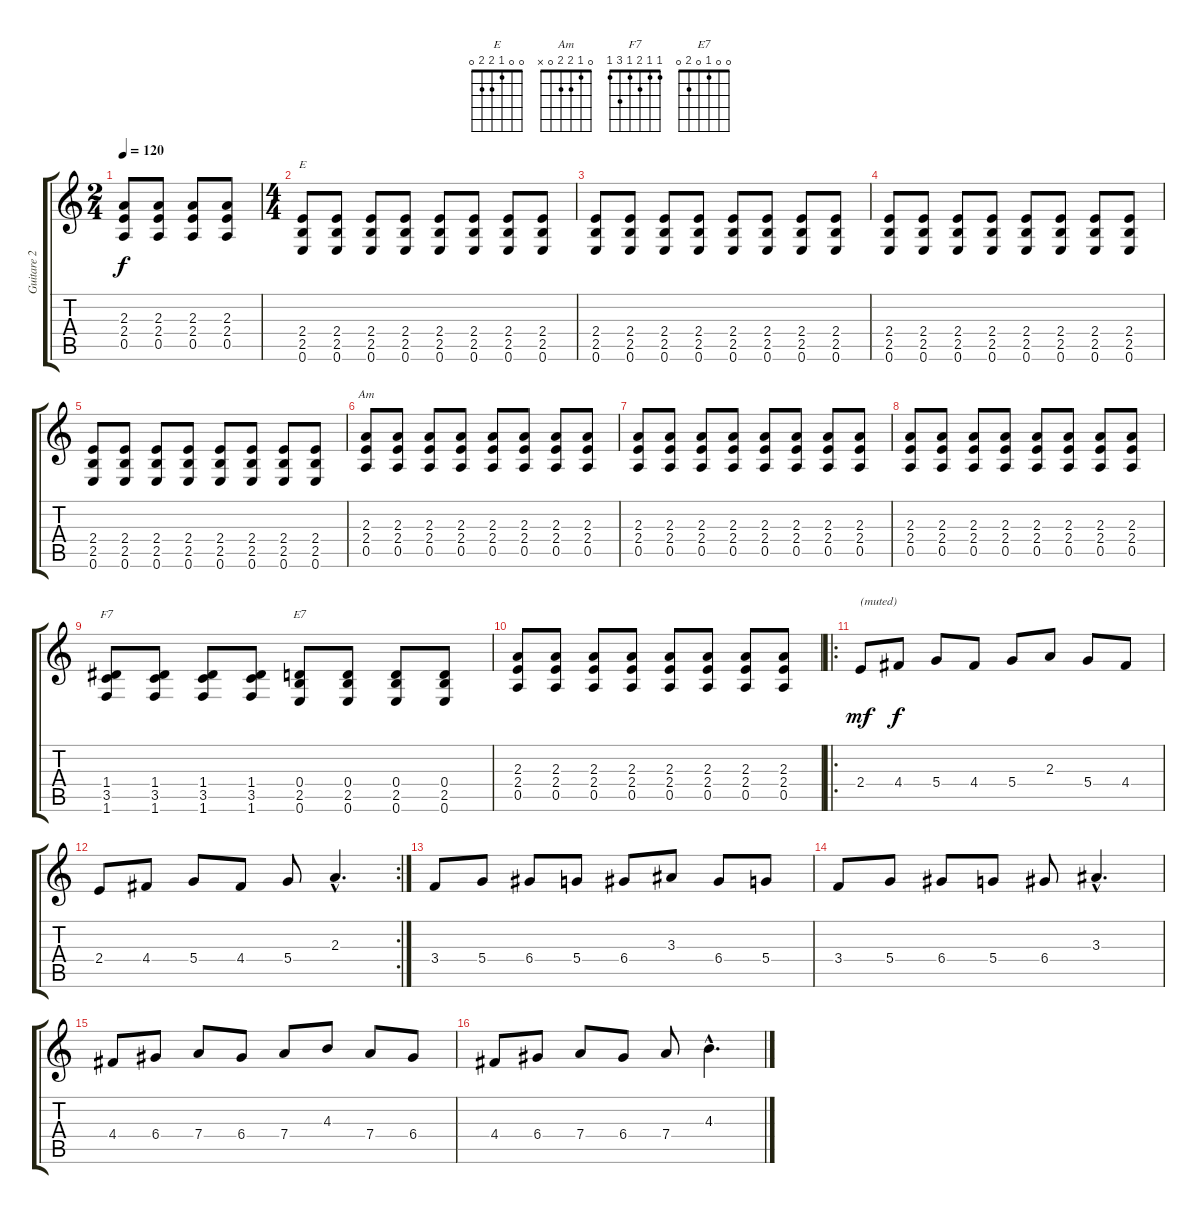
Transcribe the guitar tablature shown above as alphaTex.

\track ("Guitare 2" "Guitare 2") {instrument distortionguitar}
\staff {score tabs}
\tuning (E4 B3 G3 D3 A2 E2) {hide}
\chord ("E" 0 0 1 2 2 0)
\chord ("Am" 0 1 2 2 0 x)
\chord ("F7" 1 1 2 1 3 1)
\chord ("E7" 0 0 1 0 2 0)
\ts (2 4)
\tempo 120
\clef g2
\ks c
(2.3 2.4 0.5).8{dy f} (2.3 2.4 0.5).8 (2.3 2.4 0.5).8 (2.3 2.4 0.5).8 |
\ts (4 4)
(2.4 2.5 0.6).8{ch "E"} (2.4 2.5 0.6).8 (2.4 2.5 0.6).8 (2.4 2.5 0.6).8 (2.4 2.5 0.6).8 (2.4 2.5 0.6).8 (2.4 2.5 0.6).8 (2.4 2.5 0.6).8 |
(2.4 2.5 0.6).8 (2.4 2.5 0.6).8 (2.4 2.5 0.6).8 (2.4 2.5 0.6).8 (2.4 2.5 0.6).8 (2.4 2.5 0.6).8 (2.4 2.5 0.6).8 (2.4 2.5 0.6).8 |
(2.4 2.5 0.6).8 (2.4 2.5 0.6).8 (2.4 2.5 0.6).8 (2.4 2.5 0.6).8 (2.4 2.5 0.6).8 (2.4 2.5 0.6).8 (2.4 2.5 0.6).8 (2.4 2.5 0.6).8 |
(2.4 2.5 0.6).8 (2.4 2.5 0.6).8 (2.4 2.5 0.6).8 (2.4 2.5 0.6).8 (2.4 2.5 0.6).8 (2.4 2.5 0.6).8 (2.4 2.5 0.6).8 (2.4 2.5 0.6).8 |
(2.3 2.4 0.5).8{ch "Am"} (2.3 2.4 0.5).8 (2.3 2.4 0.5).8 (2.3 2.4 0.5).8 (2.3 2.4 0.5).8 (2.3 2.4 0.5).8 (2.3 2.4 0.5).8 (2.3 2.4 0.5).8 |
(2.3 2.4 0.5).8 (2.3 2.4 0.5).8 (2.3 2.4 0.5).8 (2.3 2.4 0.5).8 (2.3 2.4 0.5).8 (2.3 2.4 0.5).8 (2.3 2.4 0.5).8 (2.3 2.4 0.5).8 |
(2.3 2.4 0.5).8 (2.3 2.4 0.5).8 (2.3 2.4 0.5).8 (2.3 2.4 0.5).8 (2.3 2.4 0.5).8 (2.3 2.4 0.5).8 (2.3 2.4 0.5).8 (2.3 2.4 0.5).8 |
(1.4 3.5 1.6).8{ch "F7"} (1.4 3.5 1.6).8 (1.4 3.5 1.6).8 (1.4 3.5 1.6).8 (0.4 2.5 0.6).8{ch "E7"} (0.4 2.5 0.6).8 (0.4 2.5 0.6).8 (0.4 2.5 0.6).8 |
(2.3 2.4 0.5).8 (2.3 2.4 0.5).8 (2.3 2.4 0.5).8 (2.3 2.4 0.5).8 (2.3 2.4 0.5).8 (2.3 2.4 0.5).8 (2.3 2.4 0.5).8 (2.3 2.4 0.5).8 |
\ro
2.4.8{txt "(muted)" dy mf} 4.4.8{dy f} 5.4.8 4.4.8 5.4.8 2.3.8 5.4.8 4.4.8 |
\rc 2
2.4.8 4.4.8 5.4.8 4.4.8 5.4.8 2.3{hac}.4{d} |
3.4.8 5.4.8 6.4.8 5.4.8 6.4.8 3.3.8 6.4.8 5.4.8 |
3.4.8 5.4.8 6.4.8 5.4.8 6.4.8 3.3{hac}.4{d} |
4.4.8 6.4.8 7.4.8 6.4.8 7.4.8 4.3.8 7.4.8 6.4.8 |
4.4.8 6.4.8 7.4.8 6.4.8 7.4.8 4.3{hac}.4{d}
